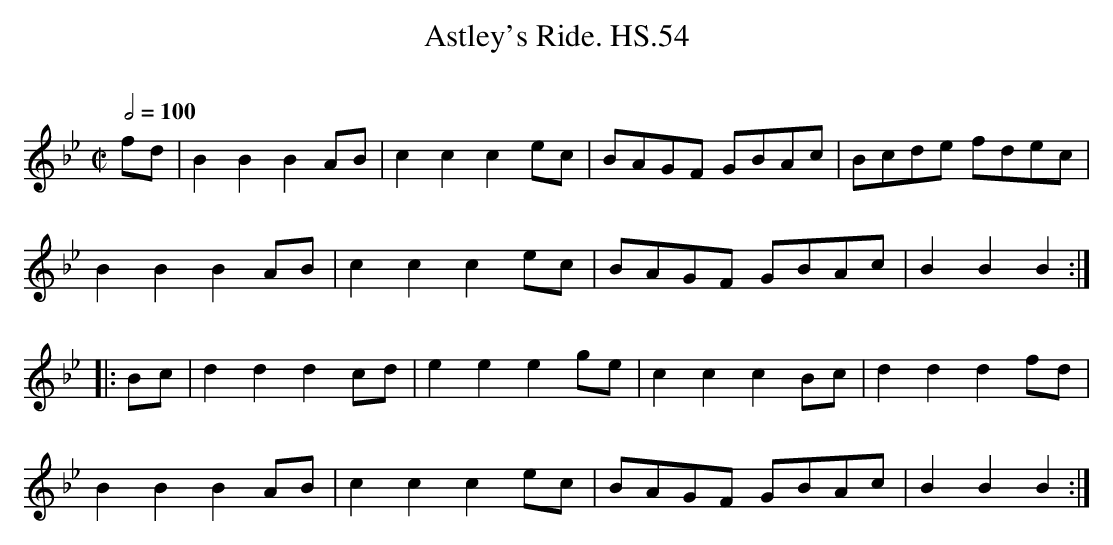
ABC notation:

X:1
T:Astley's Ride. HS.54
M:C|
L:1/8
Q:1/2=100
O:
K:Bb
fd|B2B2B2AB|c2c2c2ec|BAGF GBAc|Bcde fdec|
B2B2B2AB|c2c2c2ec|BAGF GBAc|B2B2B2:|
|:Bc|d2d2d2cd|e2e2e2ge|c2c2c2Bc|d2d2d2fd|
B2B2B2AB|c2c2c2ec|BAGF GBAc|B2B2B2:|
